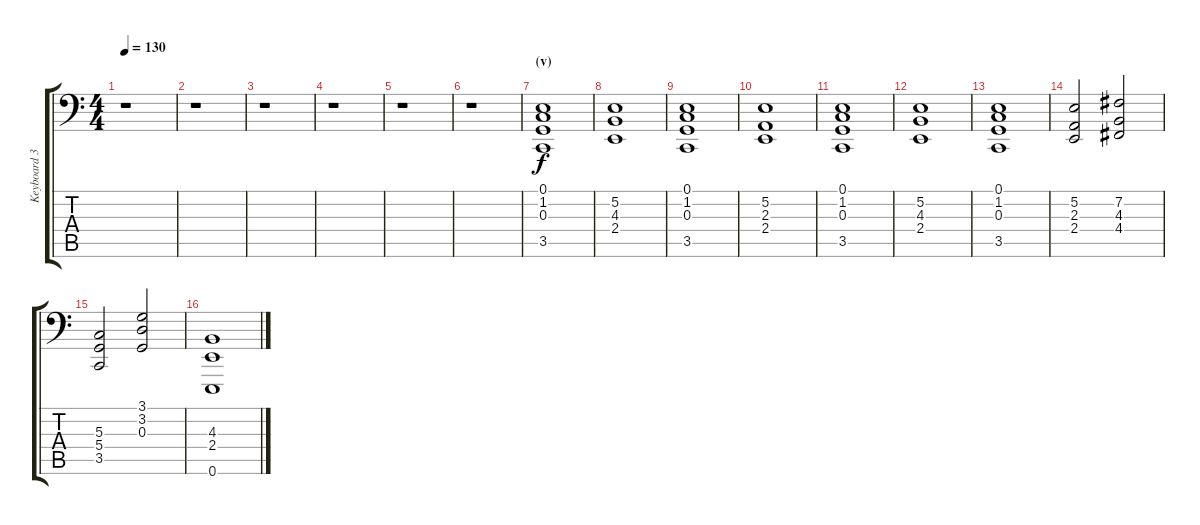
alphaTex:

\track ("Keyboard 3" "Keyboard 3") {instrument brightacousticpiano}
\staff {score tabs}
\tuning (E3 B2 G2 D2 A1 E1) {hide}
\ts (4 4)
\tempo 130
\clef f4
\ks c
r.1{dy f} |
r.1 |
r.1 |
r.1 |
r.1 |
r.1 |
\section ("" "(v)")
(0.1 1.2 0.3 3.5).1{balance 11} |
(5.2 4.3 2.4).1 |
(0.1 1.2 0.3 3.5).1 |
(5.2 2.3 2.4).1 |
(0.1 1.2 0.3 3.5).1{balance 11} |
(5.2 4.3 2.4).1 |
(0.1 1.2 0.3 3.5).1 |
(5.2 2.3 2.4).2 (7.2 4.3 4.4).2 |
(5.3 5.4 3.5).2 (3.1 3.2 0.3).2 |
(4.3 2.4 0.6).1
